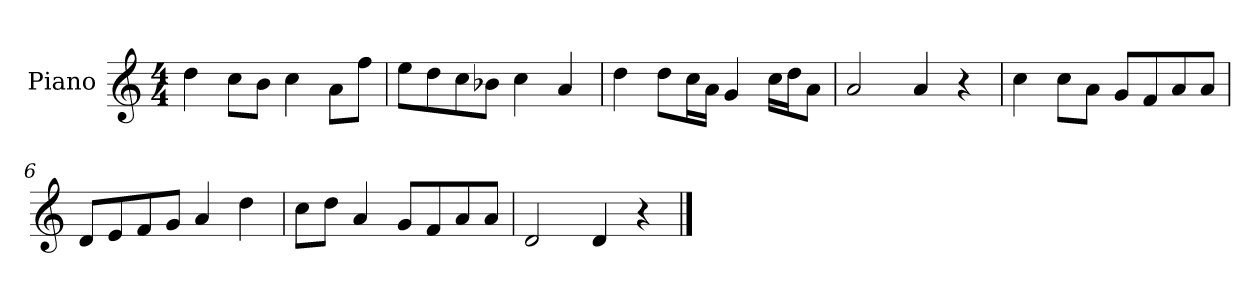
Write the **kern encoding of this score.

**kern
*part1
*staff1
*I"Piano
*I'P-no
*clefG2
*k[]
*M4/4
*MM90
=1
4dd\
8cc\L
8b\J
4cc\
8a\L
8ff\J
=2
8ee\L
8dd\
8cc\
8b-X\J
4cc\
4a/
=3
4dd\
8dd\L
16cc\L
16a\JJ
4g/
16cc\LL
16dd\J
8a\J
=4
2a/
4a/
4r
=5
4cc\
8cc\L
8a\J
8g/L
8f/
8a/
8a/J
=6
8d/L
8e/
8f/
8g/J
4a/
4dd\
!!LO:LB:g=z
=7
8cc\L
8dd\J
4a/
8g/L
8f/
8a/
8a/J
=8
2d/
4d/
4r
==
*-
